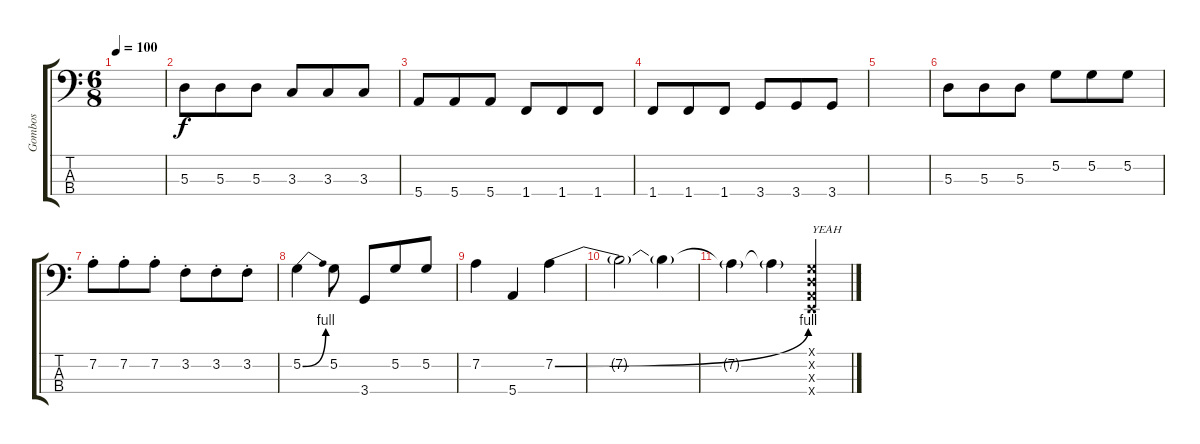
\track ("Gombos" "Gombos") {instrument electricbassfinger}
\staff {score tabs}
\tuning (G2 D2 A1 E1) {hide}
\ts (6 8)
\tempo 100
\clef f4
\ks c
|
5.3.8 5.3.8 5.3.8 3.3.8 3.3.8 3.3.8 |
5.4.8 5.4.8 5.4.8 1.4.8 1.4.8 1.4.8 |
1.4.8 1.4.8 1.4.8 3.4.8 3.4.8 3.4.8 |
|
5.3.8 5.3.8 5.3.8 5.2.8 5.2.8 5.2.8 |
7.2{st}.8 7.2{st}.8 7.2{st}.8 3.2{st}.8 3.2{st}.8 3.2{st}.8 |
5.2{be (bend 0 0 60 4)}.4{instrument slapbass1} 5.2.8 3.4.8 5.2.8 5.2.8 |
7.2.4 5.4.4 7.2{be (bend 0 0 60 4)}.4 |
7.2{t}.2 7.2{t}.4 |
7.2{t}.4 7.2{t}.4 (0.1{x} 0.2{x} 0.3{x} 0.4{x}).4{txt "YEAH"}
